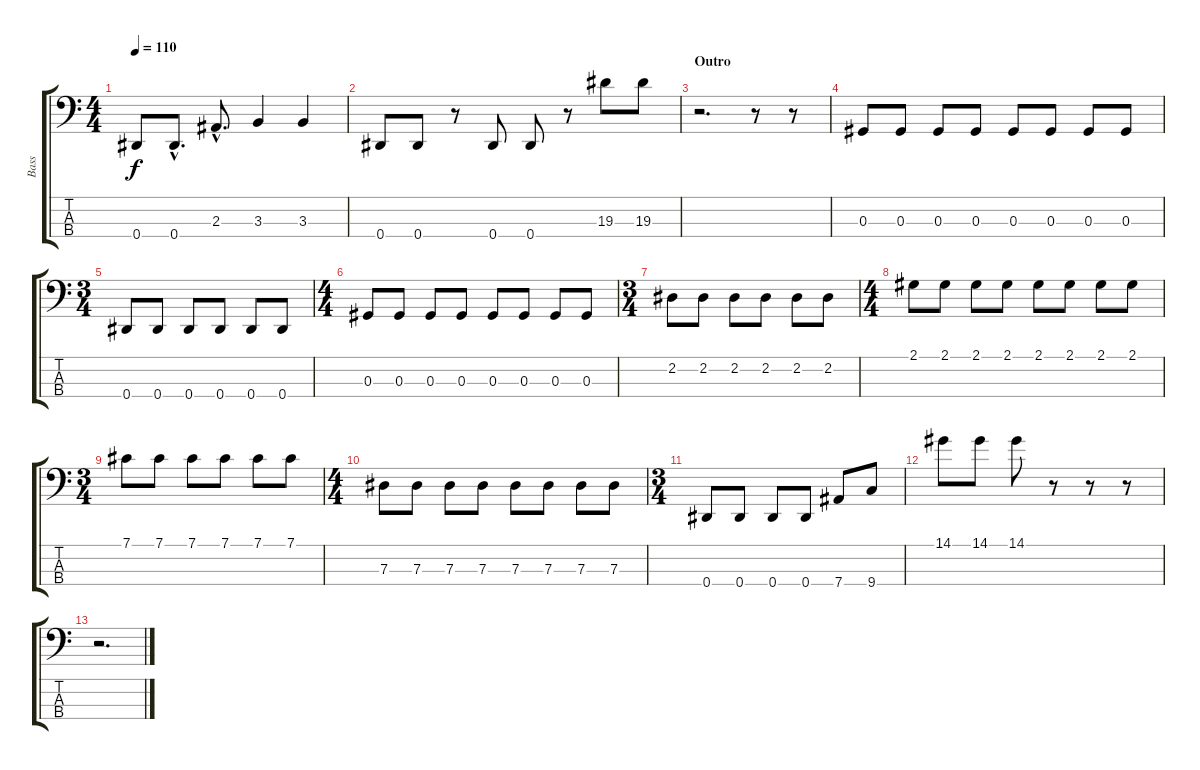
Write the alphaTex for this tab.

\track ("Bass" "Bass") {instrument electricbasspick}
\staff {score tabs}
\tuning (Gb2 Db2 Ab1 Eb1) {hide}
\ts (4 4)
\tempo 110
\clef f4
\ks c
0.4.8{dy f} 0.4{hac}.8{d} 2.3{hac}.8{d} 3.3.4 3.3.4 |
0.4.8 0.4.8 r.8 0.4.8 0.4.8 r.8 19.3.8 19.3.8 |
\section ("" "Outro")
r.2{d} r.8 r.8 |
0.3.8 0.3.8 0.3.8 0.3.8 0.3.8 0.3.8 0.3.8 0.3.8 |
\ts (3 4)
0.4.8 0.4.8 0.4.8 0.4.8 0.4.8 0.4.8 |
\ts (4 4)
0.3.8 0.3.8 0.3.8 0.3.8 0.3.8 0.3.8 0.3.8 0.3.8 |
\ts (3 4)
2.2.8 2.2.8 2.2.8 2.2.8 2.2.8 2.2.8 |
\ts (4 4)
2.1.8 2.1.8 2.1.8 2.1.8 2.1.8 2.1.8 2.1.8 2.1.8 |
\ts (3 4)
7.1.8 7.1.8 7.1.8 7.1.8 7.1.8 7.1.8 |
\ts (4 4)
7.3.8 7.3.8 7.3.8 7.3.8 7.3.8 7.3.8 7.3.8 7.3.8 |
\ts (3 4)
0.4.8 0.4.8 0.4.8 0.4.8 7.4.8 9.4.8 |
14.1.8 14.1.8 14.1.8 r.8 r.8 r.8 |
r.2{d}
